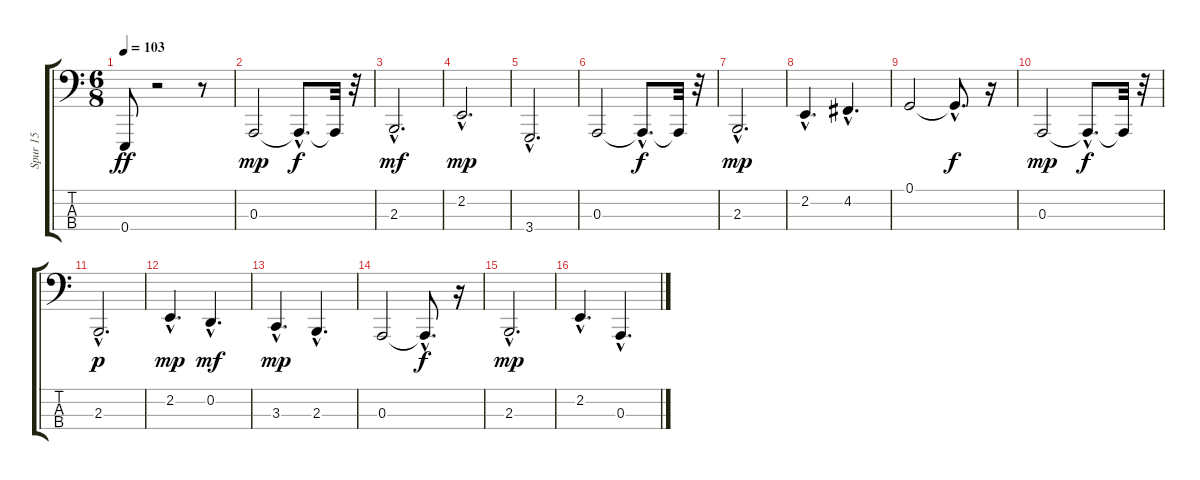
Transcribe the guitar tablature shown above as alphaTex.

\track ("Spur 15" "Spur 15") {instrument acousticgrandpiano}
\staff {score tabs}
\tuning (G2 D2 A1 E1) {hide}
\ts (6 8)
\tempo 103
\clef f4
\ks c
0.4.8{dy ff} r.2 r.8 |
0.3.2{dy mp} 0.3{hac t}.8{d dy f} 0.3{t}.32 r.32 |
2.3{hac}.2{d dy mf} |
2.2{hac}.2{d dy mp} |
3.4{hac}.2{d} |
0.3.2 0.3{hac t}.8{d dy f} 0.3{t}.32 r.32 |
2.3{hac}.2{d dy mp} |
2.2{hac}.4{d} 4.2{hac}.4{d} |
0.1.2 0.1{hac t}.8{d dy f} r.16 |
0.3.2{dy mp} 0.3{hac t}.8{d dy f} 0.3{t}.32 r.32 |
2.3{hac}.2{d dy p} |
2.2{hac}.4{d dy mp} 0.2{hac}.4{d dy mf} |
3.3{hac}.4{d dy mp} 2.3{hac}.4{d} |
0.3.2 0.3{hac t}.8{d dy f} r.16 |
2.3{hac}.2{d dy mp} |
2.2{hac}.4{d} 0.3{hac}.4{d}
